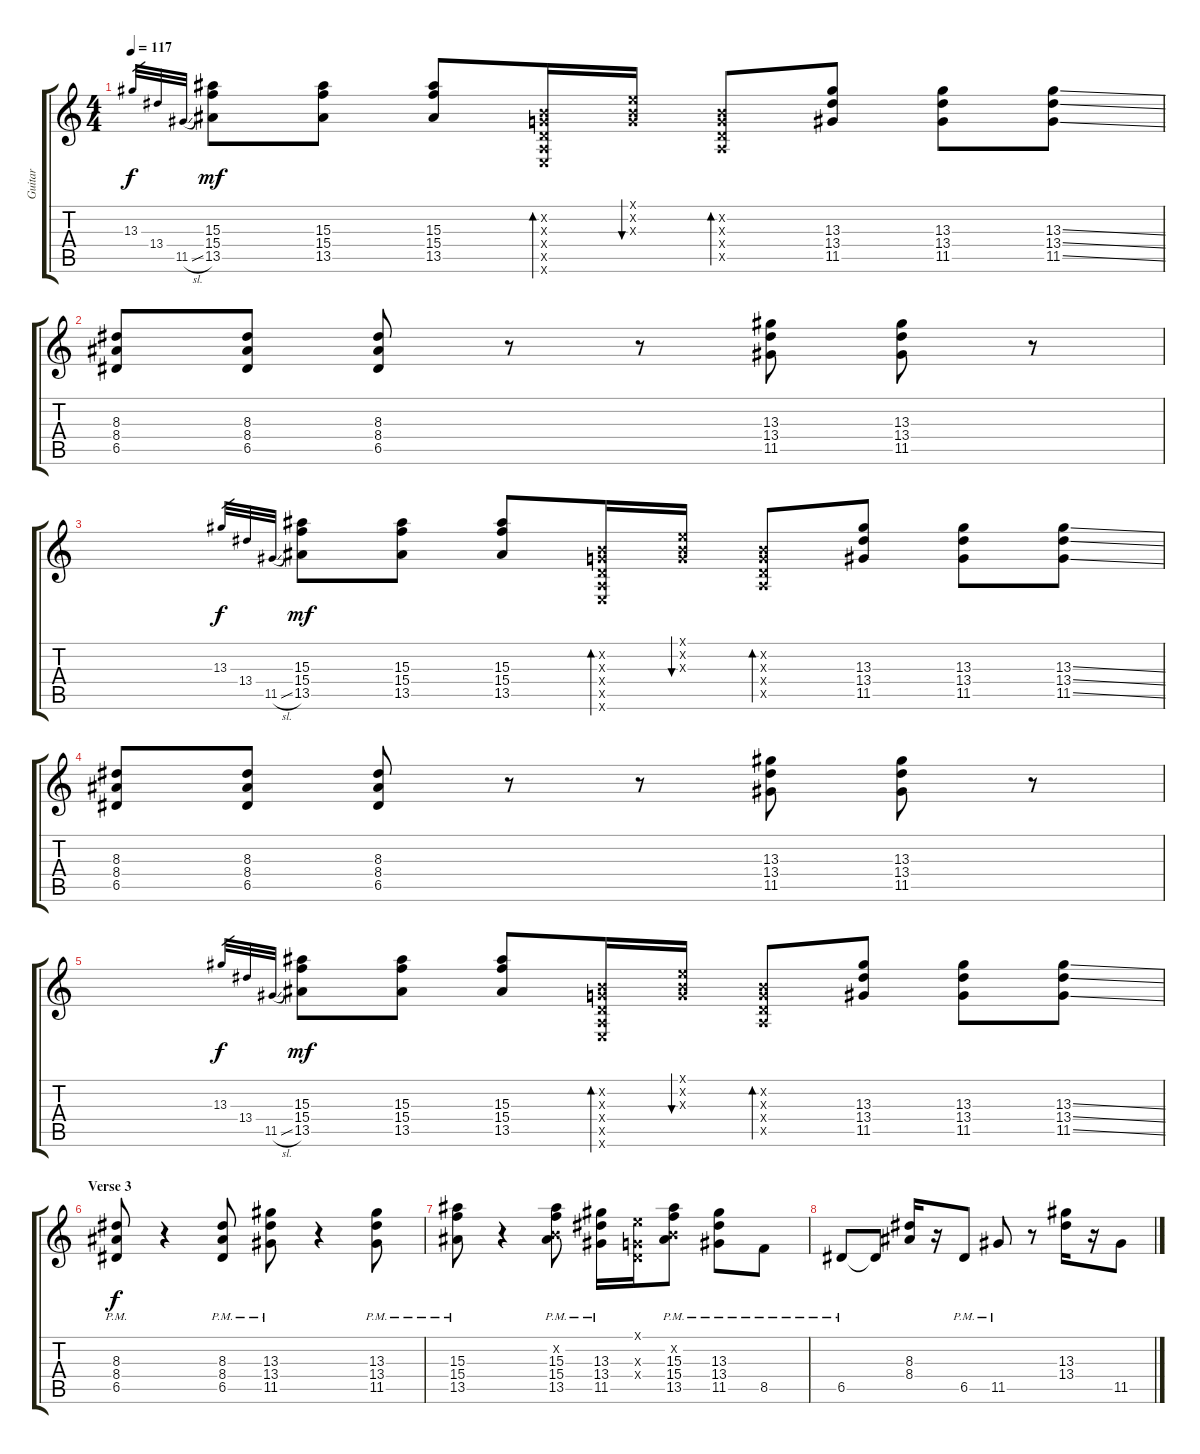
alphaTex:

\track ("Guitar " "Guitar ") {instrument distortionguitar}
\staff {score tabs}
\tuning (E4 B3 G3 D3 A2 E2) {hide}
\ts (4 4)
\tempo 117
\clef g2
\ks c
13.3.32{gr dy f} 13.4.32{gr} 11.5{sl}.32{gr} (15.3 15.4 13.5).8{dy mf} (15.3 15.4 13.5).8 (15.3 15.4 13.5).8 (0.2{x} 0.3{x} 0.4{x} 0.5{x} 0.6{x}).16{bd 60} (0.1{x} 0.2{x} 0.3{x}).16{bu 60} (0.2{x} 0.3{x} 0.4{x} 0.5{x}).8{bd 60} (13.3 13.4 11.5).8 (13.3 13.4 11.5).8 (13.3{ss} 13.4{ss} 11.5{ss}).8 |
(8.3 8.4 6.5).8{balance 12} (8.3 8.4 6.5).8 (8.3 8.4 6.5).8 r.8 r.8 (13.3 13.4 11.5).8 (13.3 13.4 11.5).8 r.8 |
13.3.32{gr dy f} 13.4.32{gr} 11.5{sl}.32{gr} (15.3 15.4 13.5).8{dy mf} (15.3 15.4 13.5).8 (15.3 15.4 13.5).8 (0.2{x} 0.3{x} 0.4{x} 0.5{x} 0.6{x}).16{bd 60} (0.1{x} 0.2{x} 0.3{x}).16{bu 60} (0.2{x} 0.3{x} 0.4{x} 0.5{x}).8{bd 60} (13.3 13.4 11.5).8 (13.3 13.4 11.5).8 (13.3{ss} 13.4{ss} 11.5{ss}).8 |
(8.3 8.4 6.5).8{balance 12} (8.3 8.4 6.5).8 (8.3 8.4 6.5).8 r.8 r.8 (13.3 13.4 11.5).8 (13.3 13.4 11.5).8 r.8 |
13.3.32{gr dy f} 13.4.32{gr} 11.5{sl}.32{gr} (15.3 15.4 13.5).8{dy mf} (15.3 15.4 13.5).8 (15.3 15.4 13.5).8 (0.2{x} 0.3{x} 0.4{x} 0.5{x} 0.6{x}).16{bd 60} (0.1{x} 0.2{x} 0.3{x}).16{bu 60} (0.2{x} 0.3{x} 0.4{x} 0.5{x}).8{bd 60} (13.3 13.4 11.5).8 (13.3 13.4 11.5).8 (13.3{ss} 13.4{ss} 11.5{ss}).8 |
\section ("" "Verse 3")
(8.3{pm} 8.4{pm} 6.5{pm}).8{dy f balance 6} r.4 (8.3{pm} 8.4{pm} 6.5{pm}).8 (13.3{pm} 13.4{pm} 11.5{pm}).8 r.4 (13.3{pm} 13.4{pm} 11.5{pm}).8 |
(15.3{pm} 15.4{pm} 13.5{pm}).8 r.4 (0.2{x} 15.3{pm} 15.4{pm} 13.5{pm}).8 (13.3{pm} 13.4{pm} 11.5{pm}).16 (0.1{x} 0.3{x} 0.4{x}).16 (0.2{x} 15.3{pm} 15.4{pm} 13.5{pm}).8 (13.3{pm} 13.4{pm} 11.5{pm}).8 8.5{pm}.8 |
6.5{pm}.8 6.5{t}.8 (8.3 8.4).16 r.16 6.5{pm}.8 11.5{pm}.8 r.8 (13.3 13.4).16 r.16 11.5.8
